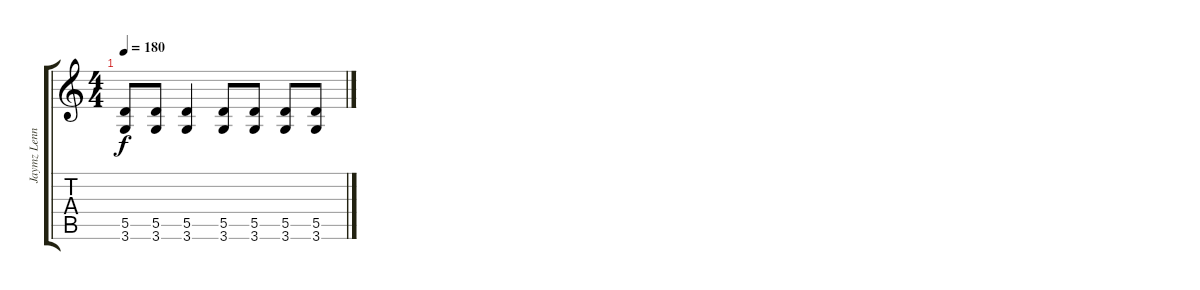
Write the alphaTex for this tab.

\track ("Jaymz Lennfield" "Jaymz Lenn") {instrument distortionguitar}
\staff {score tabs}
\tuning (E4 B3 G3 D3 A2 E2) {hide}
\ts (4 4)
\tempo 180
\clef g2
\ks c
(5.5{t} 3.6{t}).8{dy f} (5.5 3.6).8 (5.5 3.6).4 (5.5 3.6).8 (5.5 3.6).8 (5.5 3.6).8 (5.5 3.6).8
